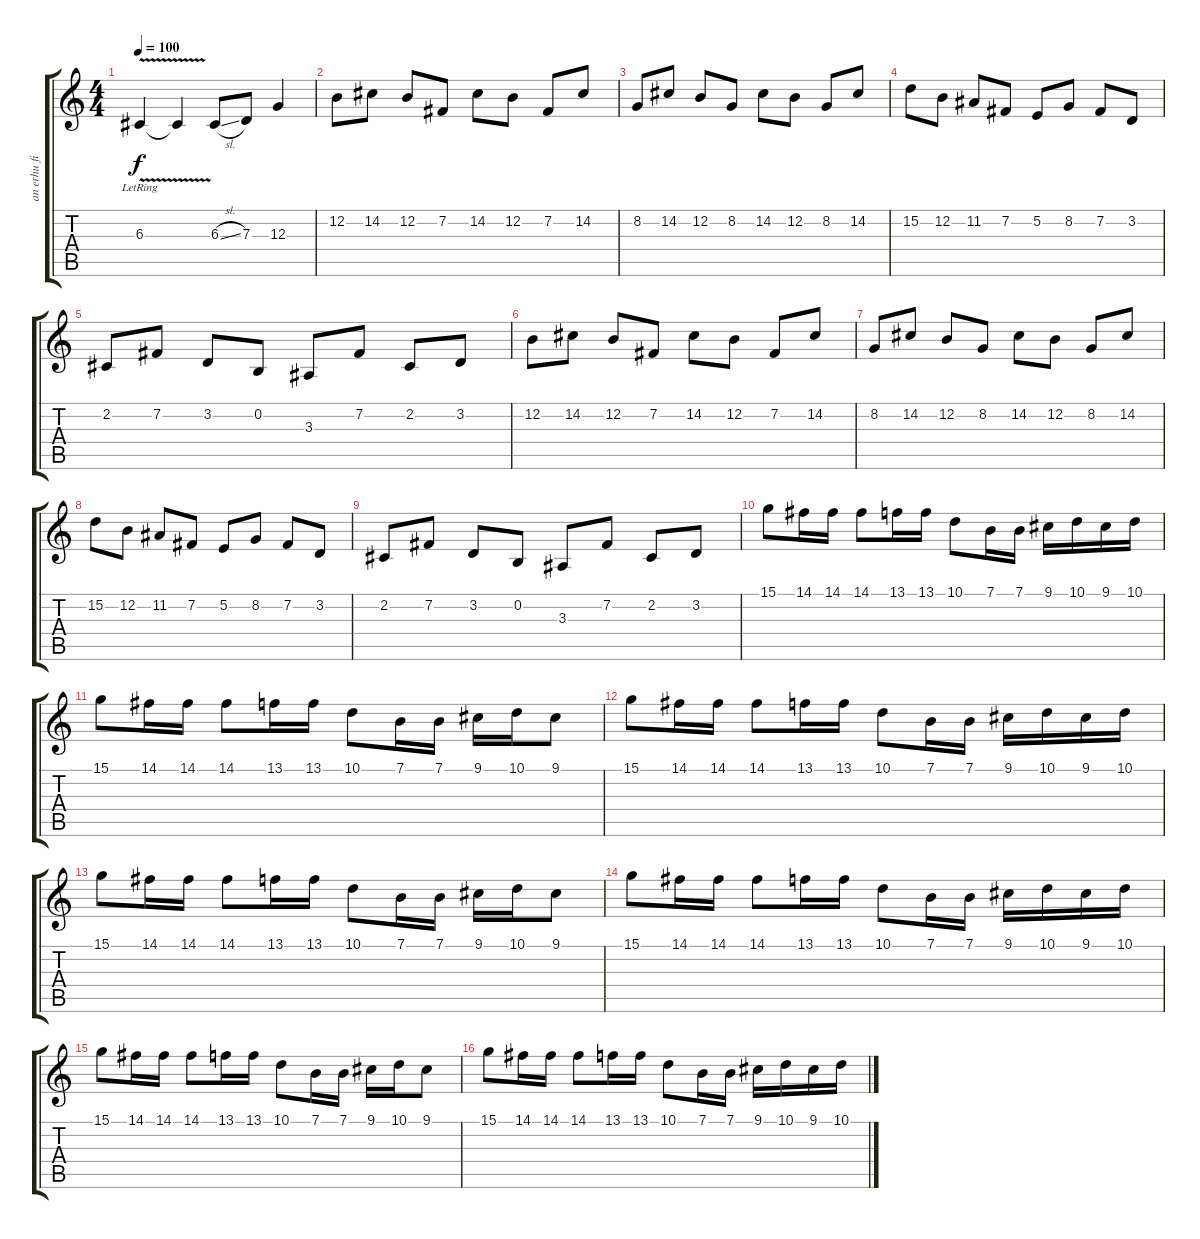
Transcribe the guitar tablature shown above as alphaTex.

\track ("an erhu fiddle" "an erhu fi") {instrument stringensemble1}
\staff {score tabs}
\tuning (E4 B3 G3 D3 A2 E2) {hide}
\ts (4 4)
\tempo 100
\clef g2
\ks c
6.3{v lr}.4{dy f} 6.3{t}.4 6.3{sl}.8 7.3.8 12.3.4 |
12.2.8{volume 16 instrument violin} 14.2.8 12.2.8 7.2.8 14.2.8 12.2.8 7.2.8 14.2.8 |
8.2.8 14.2.8 12.2.8 8.2.8 14.2.8 12.2.8 8.2.8 14.2.8 |
15.2.8 12.2.8 11.2.8 7.2.8 5.2.8 8.2.8 7.2.8 3.2.8 |
2.2.8 7.2.8 3.2.8 0.2.8 3.3.8 7.2.8 2.2.8 3.2.8 |
12.2.8 14.2.8 12.2.8 7.2.8 14.2.8 12.2.8 7.2.8 14.2.8 |
8.2.8 14.2.8 12.2.8 8.2.8 14.2.8 12.2.8 8.2.8 14.2.8 |
15.2.8 12.2.8 11.2.8 7.2.8 5.2.8 8.2.8 7.2.8 3.2.8 |
2.2.8 7.2.8 3.2.8 0.2.8 3.3.8 7.2.8 2.2.8 3.2.8 |
15.1.8{instrument synthstrings2} 14.1.16 14.1.16 14.1.8 13.1.16 13.1.16 10.1.8 7.1.16 7.1.16 9.1.16 10.1.16 9.1.16 10.1.16 |
15.1.8 14.1.16 14.1.16 14.1.8 13.1.16 13.1.16 10.1.8 7.1.16 7.1.16 9.1.16 10.1.16 9.1.8 |
15.1.8 14.1.16 14.1.16 14.1.8 13.1.16 13.1.16 10.1.8 7.1.16 7.1.16 9.1.16 10.1.16 9.1.16 10.1.16 |
15.1.8 14.1.16 14.1.16 14.1.8 13.1.16 13.1.16 10.1.8 7.1.16 7.1.16 9.1.16 10.1.16 9.1.8 |
15.1.8 14.1.16 14.1.16 14.1.8 13.1.16 13.1.16 10.1.8 7.1.16 7.1.16 9.1.16 10.1.16 9.1.16 10.1.16 |
15.1.8 14.1.16 14.1.16 14.1.8 13.1.16 13.1.16 10.1.8 7.1.16 7.1.16 9.1.16 10.1.16 9.1.8 |
15.1.8 14.1.16 14.1.16 14.1.8 13.1.16 13.1.16 10.1.8 7.1.16 7.1.16 9.1.16 10.1.16 9.1.16 10.1.16
